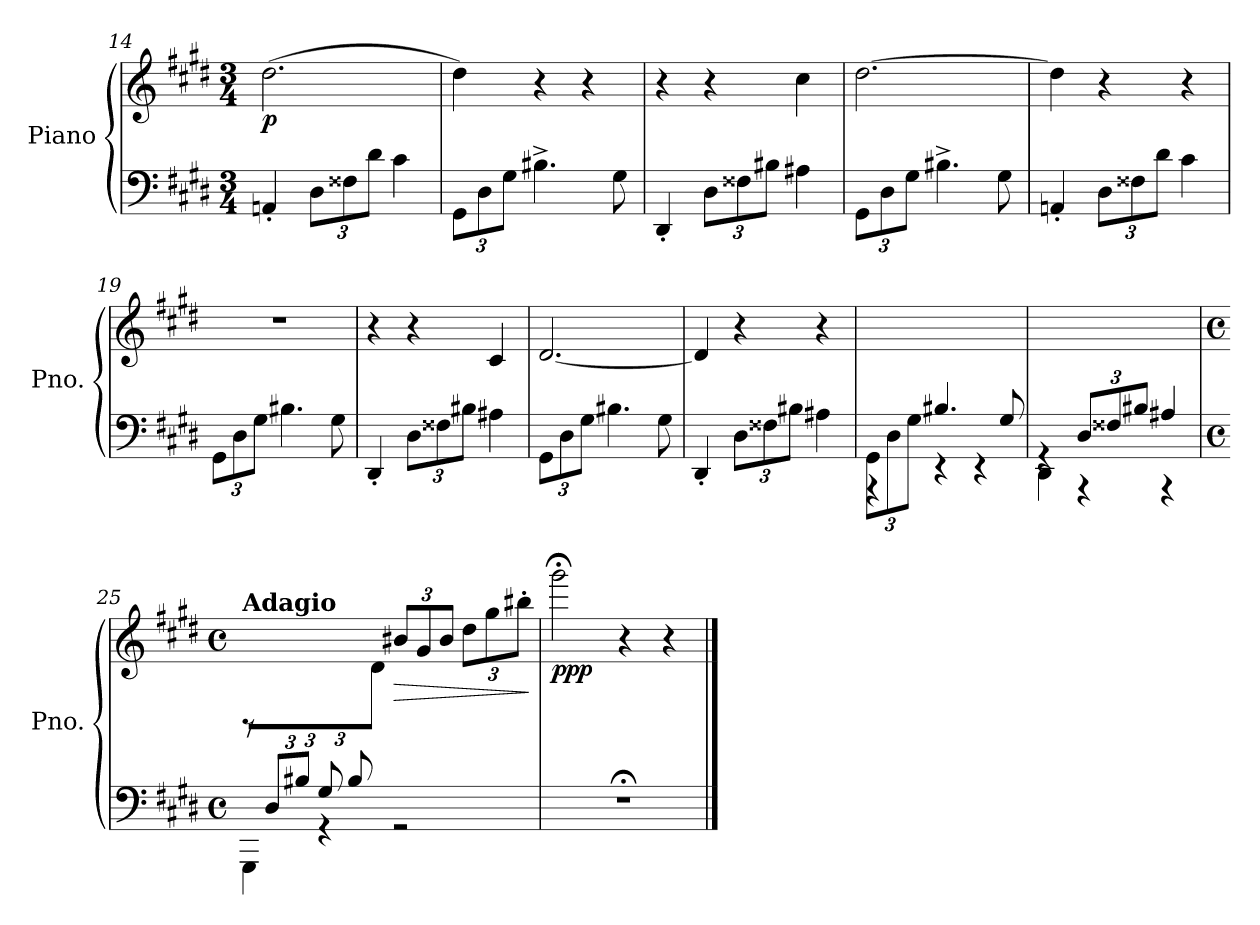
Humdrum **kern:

**kern	**kern	**dynam
*part1	*part1	*part1
*staff2	*staff1	*staff1/2
*I"Piano	*	*
*I'Pno.	*	*
*clefF4	*clefG2	*
*k[f#c#g#d#]	*k[f#c#g#d#]	*
*M3/4	*M3/4	*
=14	=14	=14
!	!	!LO:DY:b
4AAn'/	(>2.dd#\	p
*Xbrackettup	*	*
12D#\L	.	.
12F##X\	.	.
12d#\J	.	.
4c#\	.	.
!!LO:PB:g=z
=15	=15	=15
12GG#\L	4dd#\)	.
12D#\	.	.
12G#\J	.	.
4.B#X^\	4r	.
.	4r	.
8G#\	.	.
=16	=16	=16
4DD#'/	4r	.
12D#\L	4r	.
12F##X\	.	.
12B#X\J	.	.
4A#X\	4cc#\	.
=17	=17	=17
12GG#\L	[2.dd#\	.
12D#\	.	.
12G#\J	.	.
4.B#X^\	.	.
8G#\	.	.
=18	=18	=18
4AAn'/	4dd#\]	.
12D#\L	4r	.
12F##X\	.	.
12d#\J	.	.
4c#\	4r	.
=19	=19	=19
12GG#\L	2.r	.
12D#\	.	.
12G#\J	.	.
4.B#X\	.	.
8G#\	.	.
!!LO:LB:g=z
=20	=20	=20
4DD#'/	4r	.
12D#\L	4r	.
12F##X\	.	.
12B#X\J	.	.
4A#X\	4c#/	.
=21	=21	=21
12GG#\L	[2.d#/	.
12D#\	.	.
12G#\J	.	.
4.B#X\	.	.
8G#\	.	.
=22	=22	=22
4DD#'/	4d#/]	.
12D#\L	4r	.
12F##X\	.	.
12B#X\J	.	.
4A#X\	4r	.
=23	=23	=23
*^	*	*
12GG#\L	4r	2.ryy	.
12D#\	.	.	.
12G#\J	.	.	.
4rEE	4.B#X/	.	.
4rEE	.	.	.
.	8G#/	.	.
=24	=24	=24	=24
4DD#\	4rGG	2.ryy	.
4rAAA	12D#/L	.	.
.	12F##X/	.	.
.	12B#X/J	.	.
4rAAA	4A#X/	.	.
!!LO:LB:g=z
=25	=25	=25	=25
*M4/4	*	*M4/4	*
*met(c)	*	*met(c)	*
!	!	!LO:TX:a:B:t=Adagio	!
12ryy	(>4GGG#\	12rGG	.
12D#/L	.	3ryy	.
12B#X/J	.	.	.
12G#/L	4rGG	.	.
12B#/	.	.	.
12%7ryy	.	12d#\J	.
*	*	*Xbrackettup	*
!	!	!	!LO:HP:b
.	2rGG	12b#X/L	>
.	.	12g#/	.
.	.	12b#/J	.
.	.	12dd#\L	.
.	.	12gg#\	.
.	.	12bb#X'\J	.
*v	*v	*	*
.	.	]
=26	=26	=26
!	!	!LO:DY:b
1r;<	2ggg#;<\)	ppp
.	4r	.
.	4r	.
==	==	==
*-	*-	*-
